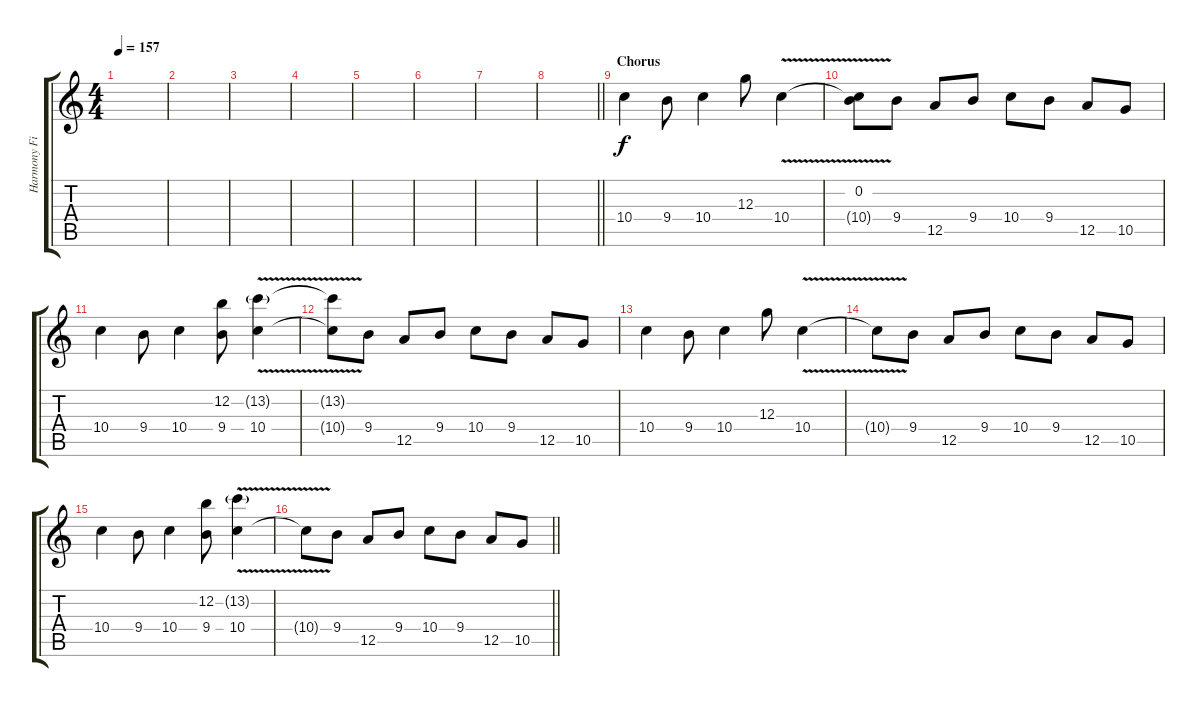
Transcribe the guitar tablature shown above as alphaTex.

\track ("Harmony Fills" "Harmony Fi") {instrument distortionguitar}
\staff {score tabs}
\tuning (E4 B3 G3 D3 A2 D2) {hide}
\ts (4 4)
\tempo 157
\clef g2
\ks c
|
|
|
|
|
|
|
\barLineRight lightlight
|
\section ("" "Chorus")
10.4.4{balance 0} 9.4.8 10.4.4 12.3.8 10.4{v}.4 |
(0.2 10.4{t}).8 9.4.8 12.5.8 9.4.8 10.4.8 9.4.8 12.5.8 10.5.8 |
10.4.4 9.4.8 10.4.4 (12.2 9.4).8 (13.2{g} 10.4{v}).4 |
(13.2{t} 10.4{t}).8 9.4.8 12.5.8 9.4.8 10.4.8 9.4.8 12.5.8 10.5.8 |
10.4.4 9.4.8 10.4.4 12.3.8 10.4{v}.4 |
10.4{t}.8 9.4.8 12.5.8 9.4.8 10.4.8 9.4.8 12.5.8 10.5.8 |
10.4.4 9.4.8 10.4.4 (12.2 9.4).8 (13.2{g} 10.4{v}).4 |
\barLineRight lightlight
10.4{t}.8 9.4.8 12.5.8 9.4.8 10.4.8 9.4.8 12.5.8 10.5.8
